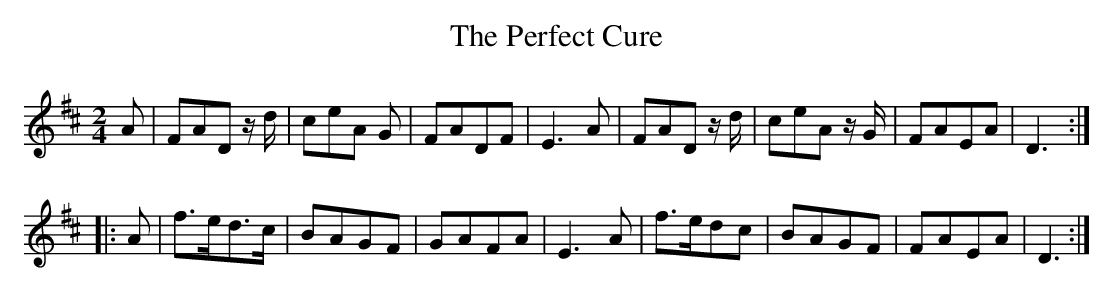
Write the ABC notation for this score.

X:1
T:Perfect Cure, The
M:2/4
L:1/8
K:D
A|FAD z/d/|ceA G|FADF|E3A|FAD z/d/|ceA z/G/|FAEA|D3:|
|:A|f>ed>c|BAGF|GAFA|E3A|f>edc|BAGF|FAEA|D3:|]
